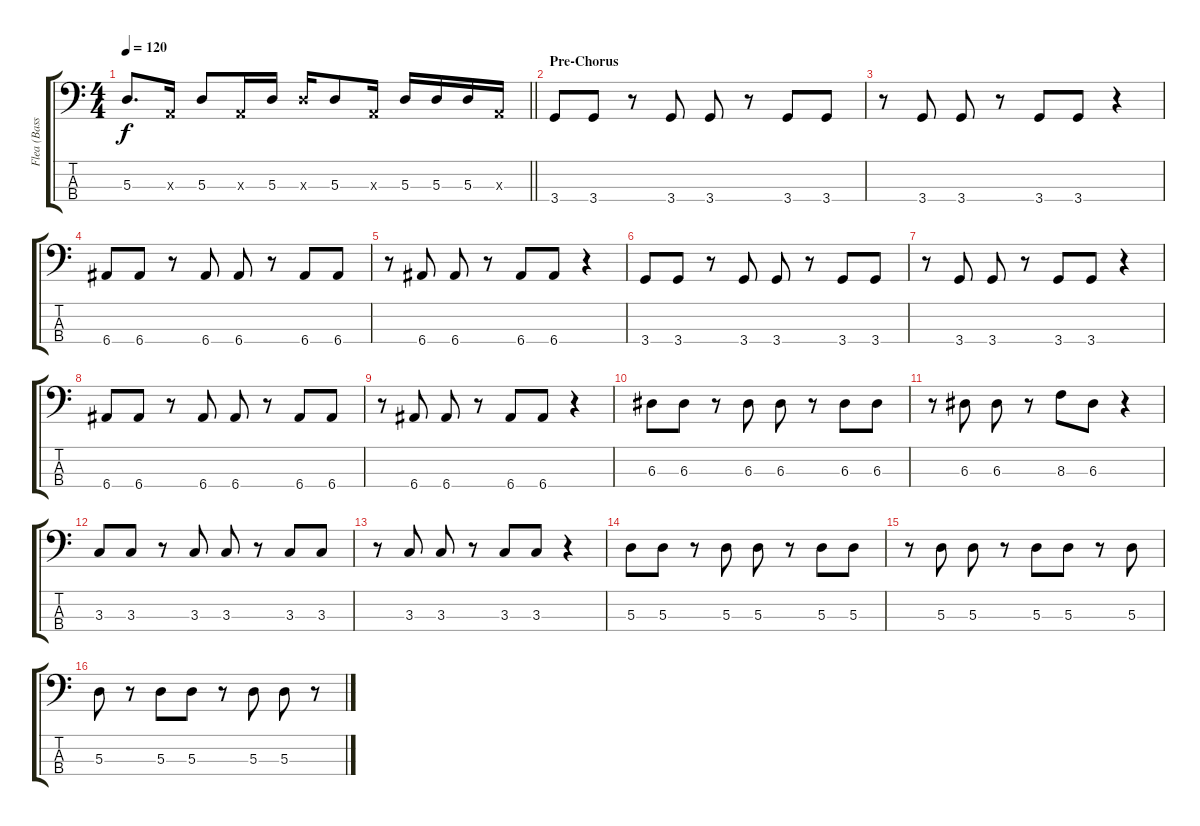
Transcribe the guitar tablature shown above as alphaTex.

\track ("Flea (Bass)" "Flea (Bass") {instrument electricbassfinger}
\staff {score tabs}
\tuning (G2 D2 A1 E1) {hide}
\ts (4 4)
\tempo 120
\clef f4
\barLineRight lightlight
\ks c
5.3.8{d dy f} 0.3{x}.16 5.3.8 0.3{x}.16 5.3.16 5.3{x}.16 5.3.8 0.3{x}.16 5.3.16 5.3.16 5.3.16 0.3{x}.16 |
\section ("" "Pre-Chorus")
3.4.8 3.4.8 r.8 3.4.8 3.4.8 r.8 3.4.8 3.4.8 |
r.8 3.4.8 3.4.8 r.8 3.4.8 3.4.8 r.4 |
6.4.8 6.4.8 r.8 6.4.8 6.4.8 r.8 6.4.8 6.4.8 |
r.8 6.4.8 6.4.8 r.8 6.4.8 6.4.8 r.4 |
3.4.8 3.4.8 r.8 3.4.8 3.4.8 r.8 3.4.8 3.4.8 |
r.8 3.4.8 3.4.8 r.8 3.4.8 3.4.8 r.4 |
6.4.8 6.4.8 r.8 6.4.8 6.4.8 r.8 6.4.8 6.4.8 |
r.8 6.4.8 6.4.8 r.8 6.4.8 6.4.8 r.4 |
6.3.8 6.3.8 r.8 6.3.8 6.3.8 r.8 6.3.8 6.3.8 |
r.8 6.3.8 6.3.8 r.8 8.3.8 6.3.8 r.4 |
3.3.8 3.3.8 r.8 3.3.8 3.3.8 r.8 3.3.8 3.3.8 |
r.8 3.3.8 3.3.8 r.8 3.3.8 3.3.8 r.4 |
5.3.8 5.3.8 r.8 5.3.8 5.3.8 r.8 5.3.8 5.3.8 |
r.8 5.3.8 5.3.8 r.8 5.3.8 5.3.8 r.8 5.3.8 |
5.3.8 r.8 5.3.8 5.3.8 r.8 5.3.8 5.3.8 r.8
